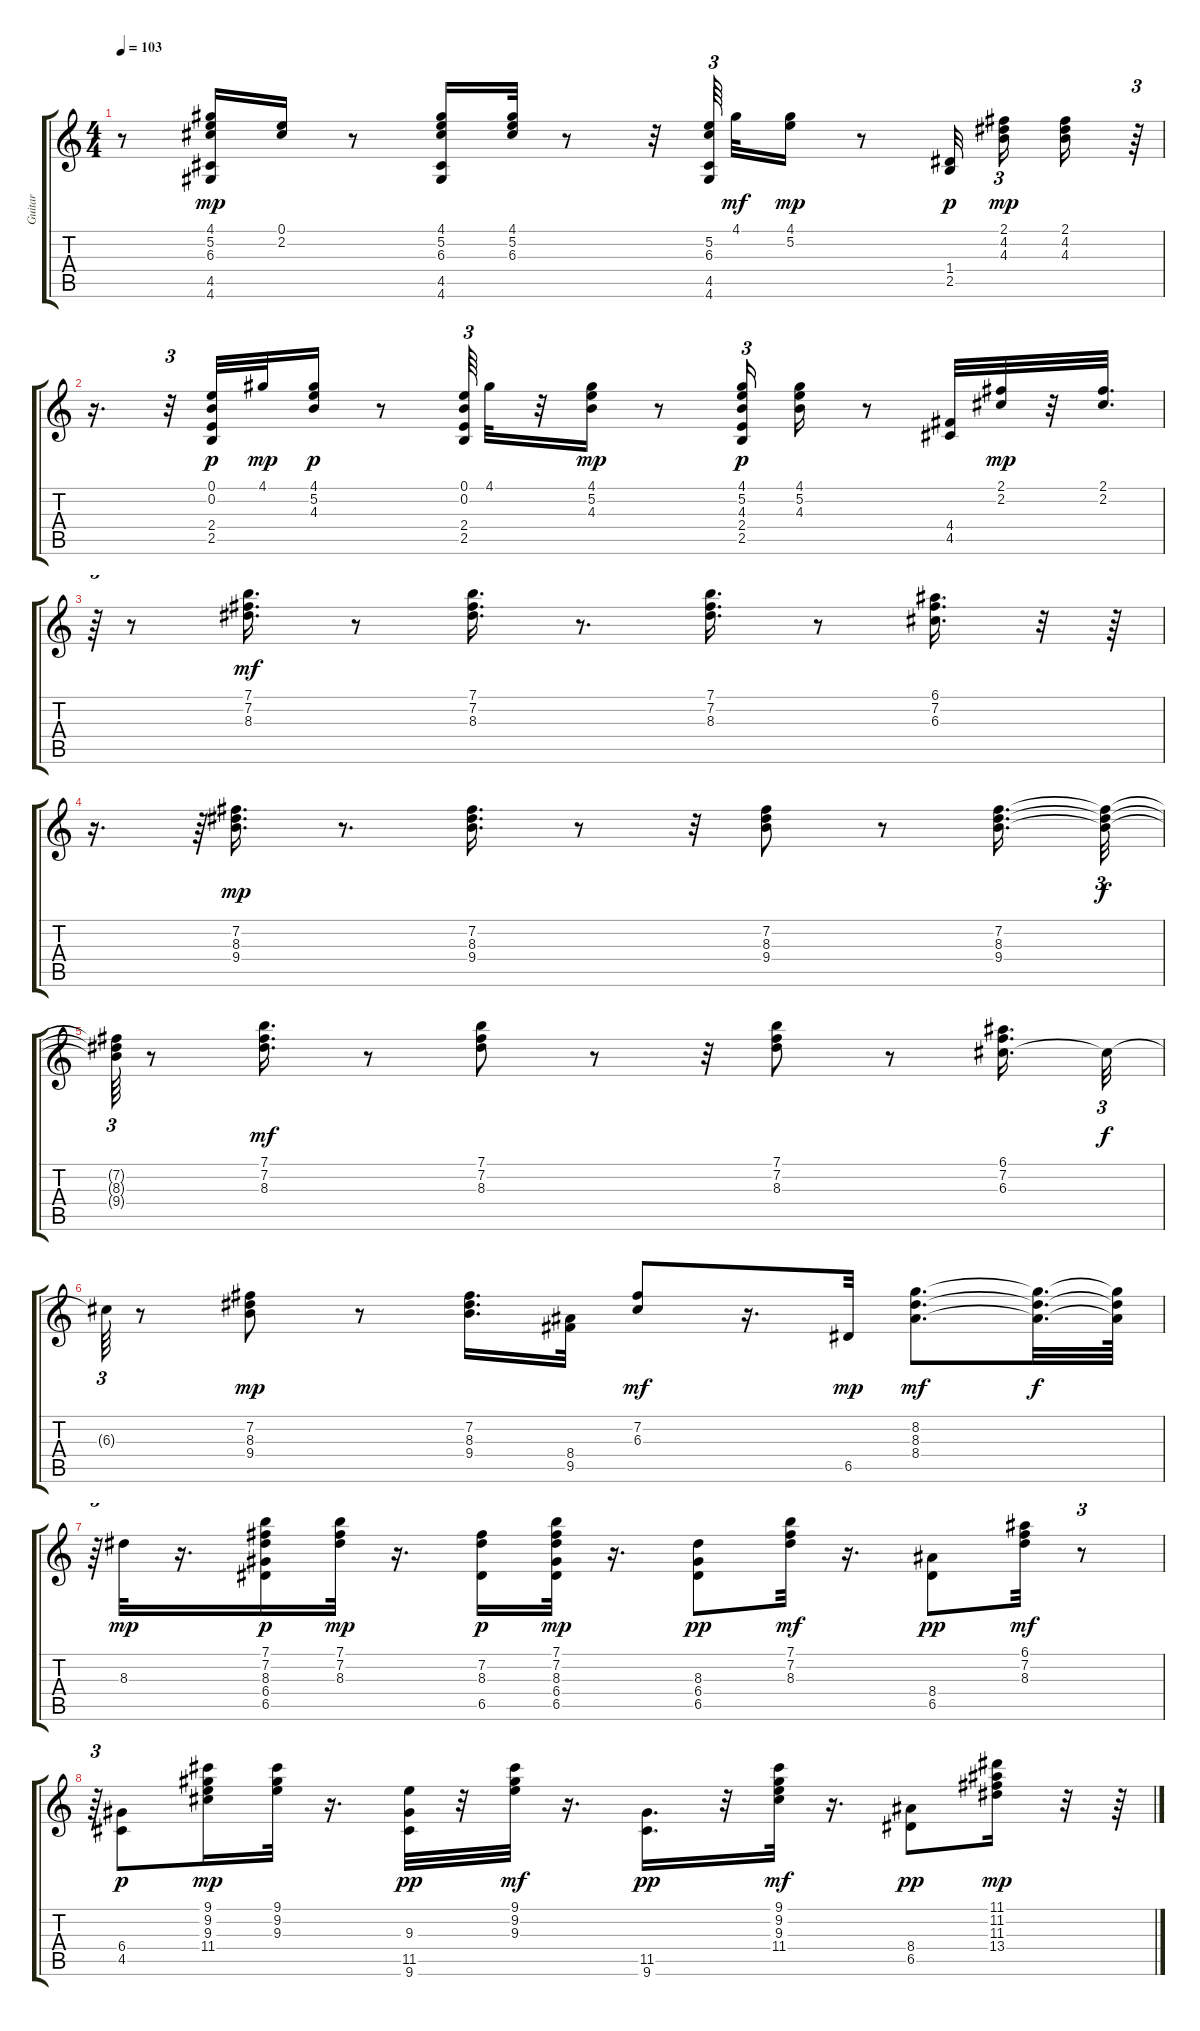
\track ("Guitar" "Guitar") {instrument acousticguitarsteel}
\staff {score tabs}
\tuning (E4 B3 G3 D3 A2 E2) {hide}
\ts (4 4)
\tempo 103
\clef g2
\ks c
r.8{dy mp} (4.1 5.2 6.3 4.5 4.6).16 (0.1 2.2).16 r.8 (4.1 5.2 6.3 4.5 4.6).16 (4.1 5.2 6.3).32 r.8 r.32 (5.2 6.3 4.5 4.6).64{tu (3 2) beam splitsecondary} 4.1.32{dy mf} (4.1 5.2).16{dy mp} r.8 (1.4 2.5).32{dy p beam splitsecondary} (2.1 4.2 4.3).16{tu (3 2) dy mp} (2.1 4.2 4.3).16 r.64{tu (3 2)} |
r.16{d} r.32{tu (3 2)} (0.1 0.2 2.4 2.5).32{dy p} 4.1.32{dy mp} (4.1 5.2 4.3).16{dy p} r.8 (0.1 0.2 2.4 2.5).64{tu (3 2)} 4.1.32 r.32 (4.1 5.2 4.3).16{dy mp} r.8 (4.1 5.2 4.3 2.4 2.5).16{tu (3 2) dy p} (4.1 5.2 4.3).16 r.8 (4.4 4.5).32 (2.1 2.2).32{dy mp} r.32 (2.1 2.2).32{d} |
r.64{tu (3 2)} r.8 (7.1 7.2 8.3).16{d dy mf} r.8 (7.1 7.2 8.3).16{d} r.8{d} (7.1 7.2 8.3).16{d} r.8 (6.1 7.2 6.3).16{d} r.32 r.64 |
r.16{d} r.64{tu (3 2)} (7.2 8.3 9.4).16{d dy mp} r.8{d} (7.2 8.3 9.4).16{d} r.8 r.32 (7.2 8.3 9.4).8 r.8 (7.2 8.3 9.4).16{d} (7.2{t} 8.3{t} 9.4{t}).32{tu (3 2) dy f} |
(7.2{t} 8.3{t} 9.4{t}).64{tu (3 2)} r.8 (7.1 7.2 8.3).16{d dy mf} r.8 (7.1 7.2 8.3).8 r.8 r.32 (7.1 7.2 8.3).8 r.8 (6.1 7.2 6.3).16{d} 6.3{t}.32{tu (3 2) dy f} |
6.3{t}.64{tu (3 2)} r.8 (7.2 8.3 9.4).8{dy mp} r.8 (7.2 8.3 9.4).16{d} (8.4 9.5).32 (7.2 6.3).8{dy mf} r.16{d} 6.5.32{dy mp} (8.2 8.3 8.4).8{d dy mf} (8.2{t} 8.3{t} 8.4{t}).32{d dy f} (8.2{t} 8.3{t} 8.4{t}).64 |
r.64{tu (3 2)} 8.3.32{dy mp} r.16{d} (7.1 7.2 8.3 6.4 6.5).16{dy p} (7.1 7.2 8.3).32{dy mp} r.16{d} (7.2 8.3 6.5).16{dy p} (7.1 7.2 8.3 6.4 6.5).32{dy mp} r.16{d} (8.3 6.4 6.5).8{dy pp} (7.1 7.2 8.3).32{dy mf} r.16{d} (8.4 6.5).8{dy pp} (6.1 7.2 8.3).32{dy mf} r.8{tu (3 2)} |
r.64{tu (3 2)} (6.4 4.5).8{dy p} (9.1 9.2 9.3 11.4).16{dy mp} (9.1 9.2 9.3).32 r.16{d} (9.3 11.5 9.6).32{dy pp} r.32 (9.1 9.2 9.3).32{dy mf} r.16{d} (11.5 9.6).16{d dy pp} r.32 (9.1 9.2 9.3 11.4).32{dy mf} r.16{d} (8.4 6.5).8{dy pp} (11.1 11.2 11.3 13.4).16{dy mp} r.32 r.64
